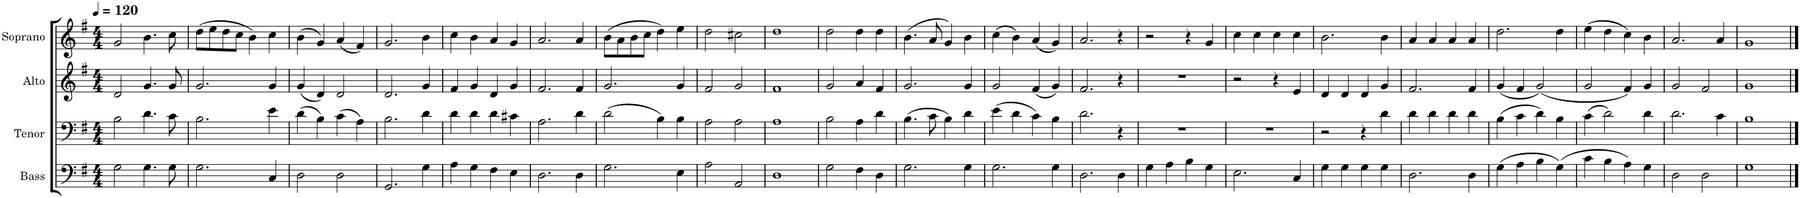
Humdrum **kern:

**kern	**kern	**kern	**kern
*part4	*part3	*part2	*part1
*staff4	*staff3	*staff2	*staff1
*I"Bass	*I"Tenor	*I"Alto	*I"Soprano
*I'B.	*I'T.	*I'A.	*I'S.
*clefF4	*clefF4	*clefG2	*clefG2
*k[f#]	*k[f#]	*k[f#]	*k[f#]
*M4/4	*M4/4	*M4/4	*M4/4
*MM120	*MM120	*MM120	*MM120
=1	=1	=1	=1
2G\	2B\	2d/	2g/
4.G\	4.d\	4.g/	4.b\
8G\	8c\	8g/	8cc\
=2	=2	=2	=2
2.G\	2.B\	2.g/	(8dd\L
.	.	.	8ee\
.	.	.	8dd\
.	.	.	8cc\J
.	.	.	4b\)
4C/	4e\	4g/	4cc\
=3	=3	=3	=3
2D\	(4d\	(4g/	(4b\
.	4B\)	4d/)	4g/)
2D\	(4c\	2d/	(4a/
.	4A\)	.	4f#/)
=4	=4	=4	=4
2.GG/	2.B\	2.d/	2.g/
4G\	4d\	4g/	4b\
=5	=5	=5	=5
4A\	4d\	4f#/	4cc\
4G\	4d\	4g/	4b\
4F#\	4d\	4d/	4a/
4E\	4c#X\	4g/	4g/
=6	=6	=6	=6
2.D\	2.A\	2.f#/	2.a/
4D\	4d\	4f#/	4a/
=7	=7	=7	=7
2.G\	(2d\	2.g/	(8b\L
.	.	.	8a\
.	.	.	8b\
.	.	.	8cc\J
.	4B\)	.	4dd\)
4E\	4B\	4g/	4ee\
=8	=8	=8	=8
2A\	2A\	2f#/	2dd\
2AA/	2A\	2g/	2cc#X\
=9	=9	=9	=9
1D	1A	1f#	1dd
=10	=10	=10	=10
2G\	2B\	2g/	2dd\
4F#\	4A\	4a/	4dd\
4D\	4d\	4f#/	4dd\
=11	=11	=11	=11
2.G\	(4.B\	2.g/	(4.b\
.	8c\	.	8a/
.	4B\)	.	4g/)
4G\	4d\	4g/	4b\
=12	=12	=12	=12
2.G\	(4e\	2g/	(4cc\
.	4d\	.	4b\)
.	4c\)	(4f#/	(4a/
4G\	4B\	4g/)	4g/)
=13	=13	=13	=13
2.D\	2.d\	2.f#/	2.a/
4D\	4r	4r	4r
=14	=14	=14	=14
4G\	1r	1r	2r
4A\	.	.	.
4B\	.	.	4r
4G\	.	.	4g/
=15	=15	=15	=15
2.E\	1r	2r	4cc\
.	.	.	4cc\
.	.	4r	4cc\
4C/	.	4e/	4cc\
=16	=16	=16	=16
4G\	2r	4d/	2.b\
4G\	.	4d/	.
4G\	4r	4d/	.
4G\	4d\	4g/	4b\
=17	=17	=17	=17
2.D\	4d\	2.f#/	4a/
.	4d\	.	4a/
.	4d\	.	4a/
4D\	4d\	4f#/	4a/
=18	=18	=18	=18
(4G\	(4B\	(4g/	2.dd\
4A\	4c\	4f#/	.
4B\	4d\)	(2g/)	.
(4G\)	4B\	.	4dd\
=19	=19	=19	=19
4c\	(4c\	2g/	(4ee\
4B\	2d\)	.	4dd\
4A\)	.	4f#/)	4cc\)
4G\	4d\	4g/	4b\
=20	=20	=20	=20
2D\	2.d\	2g/	2.a/
2D\	.	2f#/	.
.	4c\	.	4a/
=21	=21	=21	=21
1G	1B	1g	1g
==	==	==	==
*-	*-	*-	*-
